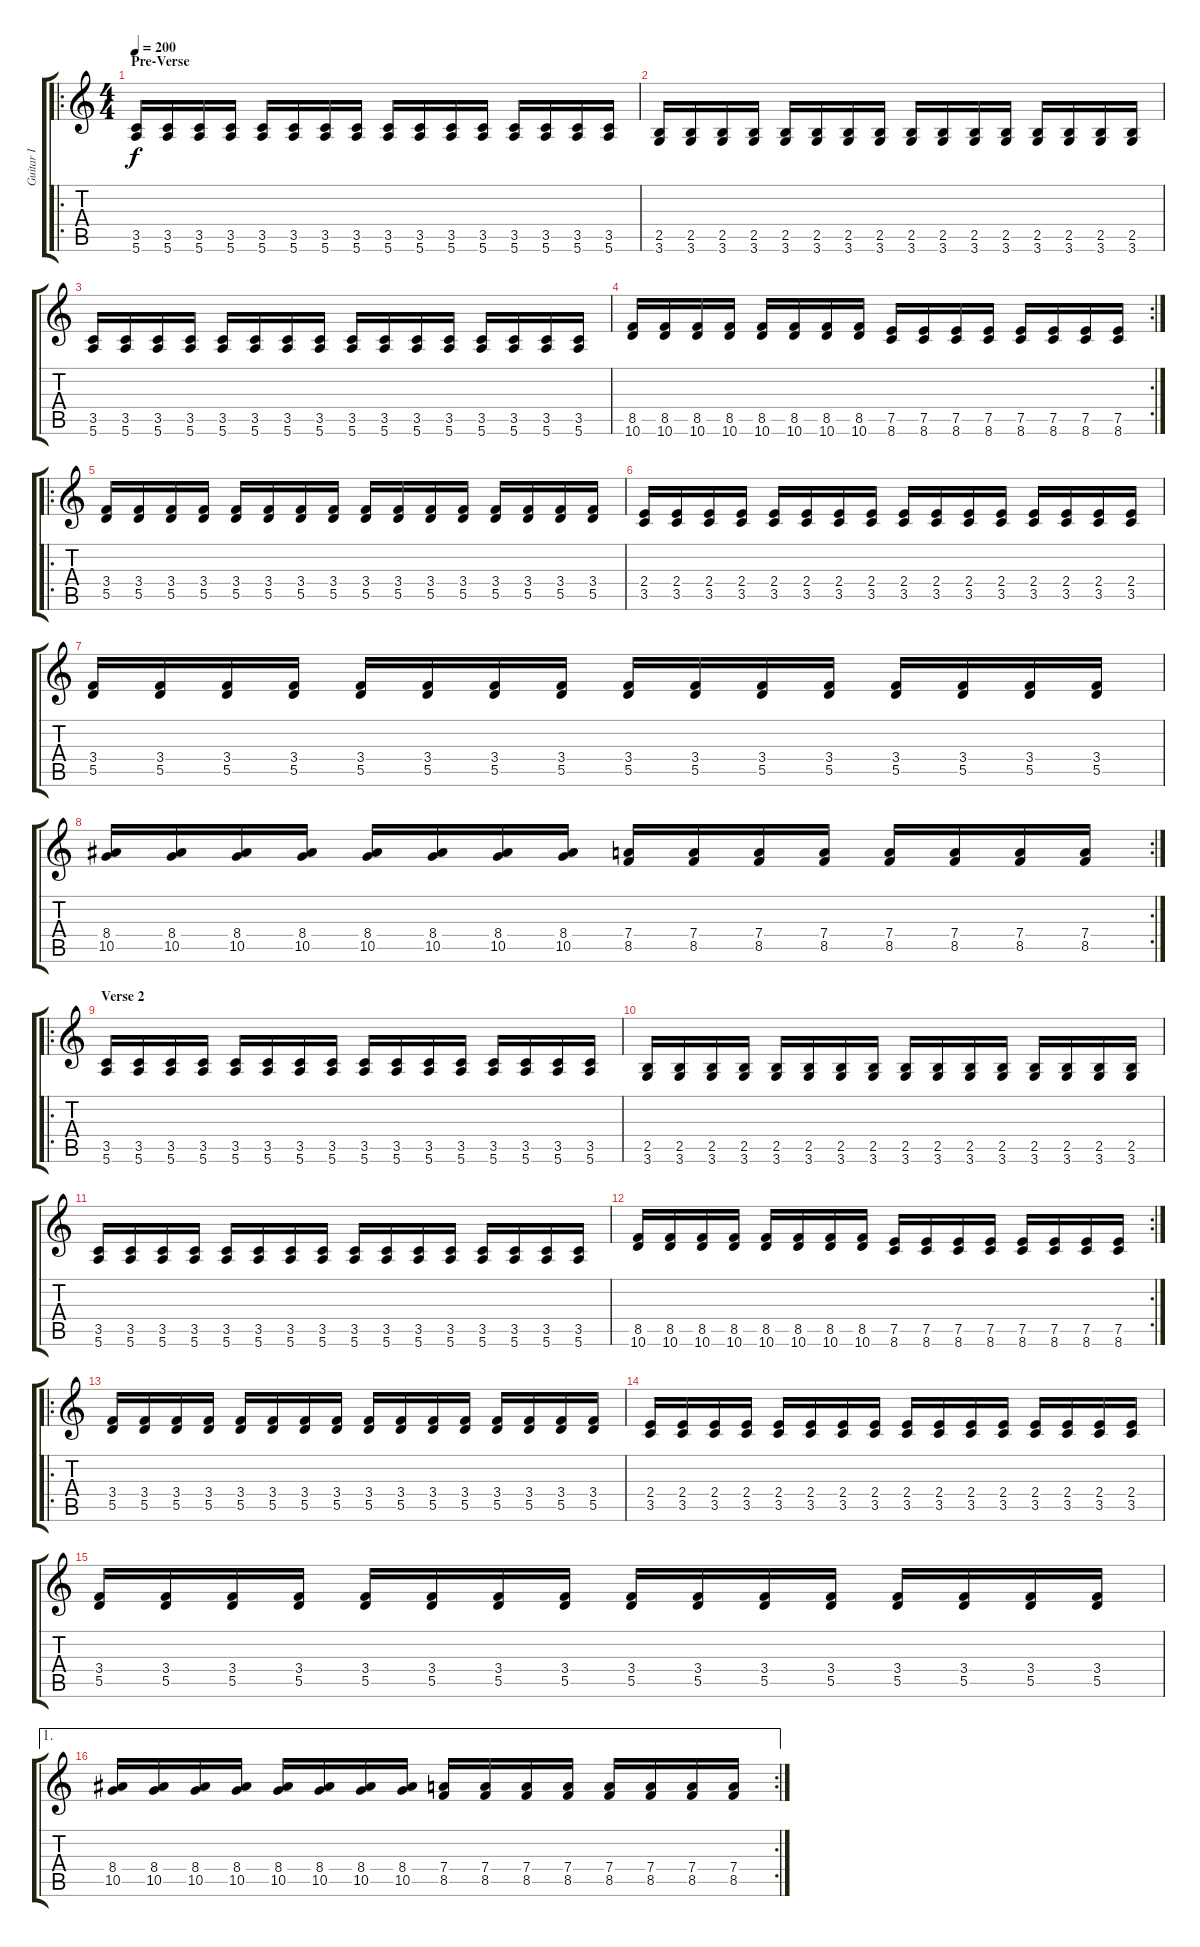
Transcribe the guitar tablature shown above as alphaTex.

\track ("Guitar I" "Guitar I") {instrument distortionguitar}
\staff {score tabs}
\tuning (E4 B3 G3 D3 A2 E2) {hide}
\ro
\ts (4 4)
\section ("" "Pre-Verse")
\tempo 200
\clef g2
\ks c
(3.5 5.6).16{dy f} (3.5 5.6).16 (3.5 5.6).16 (3.5 5.6).16 (3.5 5.6).16 (3.5 5.6).16 (3.5 5.6).16 (3.5 5.6).16 (3.5 5.6).16 (3.5 5.6).16 (3.5 5.6).16 (3.5 5.6).16 (3.5 5.6).16 (3.5 5.6).16 (3.5 5.6).16 (3.5 5.6).16 |
(2.5 3.6).16 (2.5 3.6).16 (2.5 3.6).16 (2.5 3.6).16 (2.5 3.6).16 (2.5 3.6).16 (2.5 3.6).16 (2.5 3.6).16 (2.5 3.6).16 (2.5 3.6).16 (2.5 3.6).16 (2.5 3.6).16 (2.5 3.6).16 (2.5 3.6).16 (2.5 3.6).16 (2.5 3.6).16 |
(3.5 5.6).16 (3.5 5.6).16 (3.5 5.6).16 (3.5 5.6).16 (3.5 5.6).16 (3.5 5.6).16 (3.5 5.6).16 (3.5 5.6).16 (3.5 5.6).16 (3.5 5.6).16 (3.5 5.6).16 (3.5 5.6).16 (3.5 5.6).16 (3.5 5.6).16 (3.5 5.6).16 (3.5 5.6).16 |
\rc 2
(8.5 10.6).16 (8.5 10.6).16 (8.5 10.6).16 (8.5 10.6).16 (8.5 10.6).16 (8.5 10.6).16 (8.5 10.6).16 (8.5 10.6).16 (7.5 8.6).16 (7.5 8.6).16 (7.5 8.6).16 (7.5 8.6).16 (7.5 8.6).16 (7.5 8.6).16 (7.5 8.6).16 (7.5 8.6).16 |
\ro
(3.4 5.5).16 (3.4 5.5).16 (3.4 5.5).16 (3.4 5.5).16 (3.4 5.5).16 (3.4 5.5).16 (3.4 5.5).16 (3.4 5.5).16 (3.4 5.5).16 (3.4 5.5).16 (3.4 5.5).16 (3.4 5.5).16 (3.4 5.5).16 (3.4 5.5).16 (3.4 5.5).16 (3.4 5.5).16 |
(2.4 3.5).16 (2.4 3.5).16 (2.4 3.5).16 (2.4 3.5).16 (2.4 3.5).16 (2.4 3.5).16 (2.4 3.5).16 (2.4 3.5).16 (2.4 3.5).16 (2.4 3.5).16 (2.4 3.5).16 (2.4 3.5).16 (2.4 3.5).16 (2.4 3.5).16 (2.4 3.5).16 (2.4 3.5).16 |
(3.4 5.5).16 (3.4 5.5).16 (3.4 5.5).16 (3.4 5.5).16 (3.4 5.5).16 (3.4 5.5).16 (3.4 5.5).16 (3.4 5.5).16 (3.4 5.5).16 (3.4 5.5).16 (3.4 5.5).16 (3.4 5.5).16 (3.4 5.5).16 (3.4 5.5).16 (3.4 5.5).16 (3.4 5.5).16 |
\rc 2
(8.4 10.5).16 (8.4 10.5).16 (8.4 10.5).16 (8.4 10.5).16 (8.4 10.5).16 (8.4 10.5).16 (8.4 10.5).16 (8.4 10.5).16 (7.4 8.5).16 (7.4 8.5).16 (7.4 8.5).16 (7.4 8.5).16 (7.4 8.5).16 (7.4 8.5).16 (7.4 8.5).16 (7.4 8.5).16 |
\ro
\section ("" "Verse 2")
(3.5 5.6).16 (3.5 5.6).16 (3.5 5.6).16 (3.5 5.6).16 (3.5 5.6).16 (3.5 5.6).16 (3.5 5.6).16 (3.5 5.6).16 (3.5 5.6).16 (3.5 5.6).16 (3.5 5.6).16 (3.5 5.6).16 (3.5 5.6).16 (3.5 5.6).16 (3.5 5.6).16 (3.5 5.6).16 |
(2.5 3.6).16 (2.5 3.6).16 (2.5 3.6).16 (2.5 3.6).16 (2.5 3.6).16 (2.5 3.6).16 (2.5 3.6).16 (2.5 3.6).16 (2.5 3.6).16 (2.5 3.6).16 (2.5 3.6).16 (2.5 3.6).16 (2.5 3.6).16 (2.5 3.6).16 (2.5 3.6).16 (2.5 3.6).16 |
(3.5 5.6).16 (3.5 5.6).16 (3.5 5.6).16 (3.5 5.6).16 (3.5 5.6).16 (3.5 5.6).16 (3.5 5.6).16 (3.5 5.6).16 (3.5 5.6).16 (3.5 5.6).16 (3.5 5.6).16 (3.5 5.6).16 (3.5 5.6).16 (3.5 5.6).16 (3.5 5.6).16 (3.5 5.6).16 |
\rc 2
(8.5 10.6).16 (8.5 10.6).16 (8.5 10.6).16 (8.5 10.6).16 (8.5 10.6).16 (8.5 10.6).16 (8.5 10.6).16 (8.5 10.6).16 (7.5 8.6).16 (7.5 8.6).16 (7.5 8.6).16 (7.5 8.6).16 (7.5 8.6).16 (7.5 8.6).16 (7.5 8.6).16 (7.5 8.6).16 |
\ro
(3.4 5.5).16 (3.4 5.5).16 (3.4 5.5).16 (3.4 5.5).16 (3.4 5.5).16 (3.4 5.5).16 (3.4 5.5).16 (3.4 5.5).16 (3.4 5.5).16 (3.4 5.5).16 (3.4 5.5).16 (3.4 5.5).16 (3.4 5.5).16 (3.4 5.5).16 (3.4 5.5).16 (3.4 5.5).16 |
(2.4 3.5).16 (2.4 3.5).16 (2.4 3.5).16 (2.4 3.5).16 (2.4 3.5).16 (2.4 3.5).16 (2.4 3.5).16 (2.4 3.5).16 (2.4 3.5).16 (2.4 3.5).16 (2.4 3.5).16 (2.4 3.5).16 (2.4 3.5).16 (2.4 3.5).16 (2.4 3.5).16 (2.4 3.5).16 |
(3.4 5.5).16 (3.4 5.5).16 (3.4 5.5).16 (3.4 5.5).16 (3.4 5.5).16 (3.4 5.5).16 (3.4 5.5).16 (3.4 5.5).16 (3.4 5.5).16 (3.4 5.5).16 (3.4 5.5).16 (3.4 5.5).16 (3.4 5.5).16 (3.4 5.5).16 (3.4 5.5).16 (3.4 5.5).16 |
\ae 1
\rc 2
(8.4 10.5).16 (8.4 10.5).16 (8.4 10.5).16 (8.4 10.5).16 (8.4 10.5).16 (8.4 10.5).16 (8.4 10.5).16 (8.4 10.5).16 (7.4 8.5).16 (7.4 8.5).16 (7.4 8.5).16 (7.4 8.5).16 (7.4 8.5).16 (7.4 8.5).16 (7.4 8.5).16 (7.4 8.5).16
